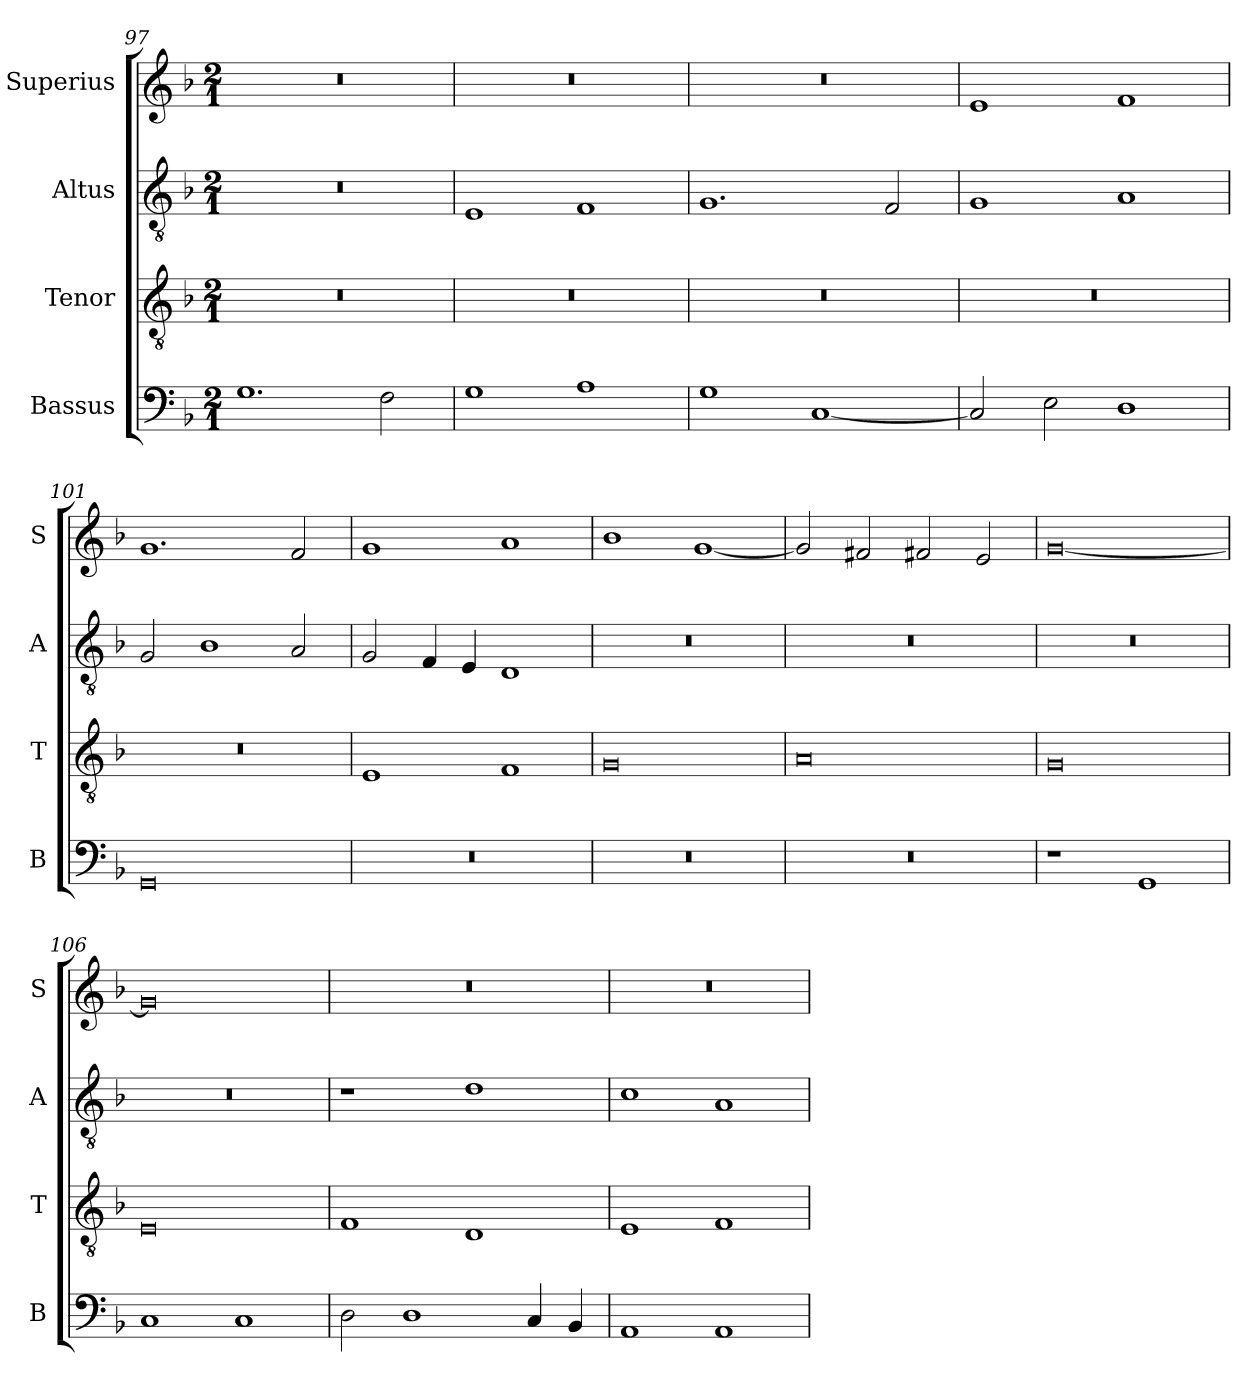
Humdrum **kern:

**kern	**kern	**kern	**kern
*part4	*part3	*part2	*part1
*staff4	*staff3	*staff2	*staff1
*I"Bassus	*I"Tenor	*I"Altus	*I"Superius
*I'B	*I'T	*I'A	*I'S
*clefF4	*clefGv2	*clefGv2	*clefG2
*k[b-]	*k[b-]	*k[b-]	*k[b-]
*M2/1	*M2/1	*M2/1	*M2/1
=97	=97	=97	=97
1.G	0r	0r	0r
2F\	.	.	.
=98	=98	=98	=98
1G	0r	1E	0r
1A	.	1F	.
=99	=99	=99	=99
1G	0r	1.G	0r
[1C	.	.	.
.	.	2F/	.
=100	=100	=100	=100
2C/]	0r	1G	1e
2E\	.	.	.
1D	.	1A	1f
=101	=101	=101	=101
0GG	0r	2G/	1.g
.	.	1B-	.
.	.	2A/	2f/
=102	=102	=102	=102
0r	1E	2G/	1g
.	.	4F/	.
.	.	4E/	.
.	1F	1D	1a
=103	=103	=103	=103
0r	0G	0r	1b-
.	.	.	[1g
=104	=104	=104	=104
0r	0A	0r	2g/]
.	.	.	2f#X/
.	.	.	2f#X/
.	.	.	2e/
=105	=105	=105	=105
1r	0G	0r	[0g
1GG	.	.	.
=106	=106	=106	=106
1C	0E	0r	0g]
1C	.	.	.
=107	=107	=107	=107
2D\	1F	1r	0r
1D	.	.	.
.	1D	1d	.
4C/	.	.	.
4BB-/	.	.	.
=108	=108	=108	=108
1AA	1E	1c	0r
1AA	1F	1A	.
=	=	=	=
*-	*-	*-	*-
